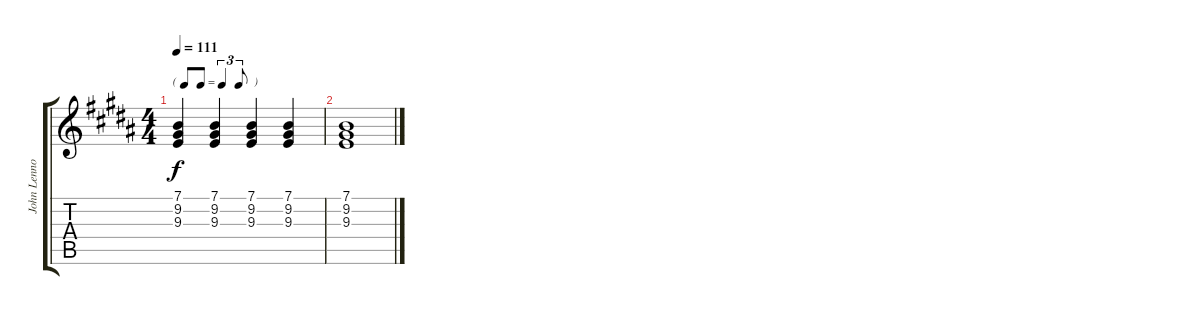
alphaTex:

\track ("John Lennon - piano" "John Lenno") {instrument brightacousticpiano}
\staff {score tabs}
\tuning (E4 B3 G3 D3 A2 E2) {hide}
\ts (4 4)
\tf triplet8th
\tempo 111
\clef g2
\ks b
(7.1 9.2 9.3).4{dy f} (7.1 9.2 9.3).4 (7.1 9.2 9.3).4 (7.1 9.2 9.3).4 |
(7.1 9.2 9.3).1
